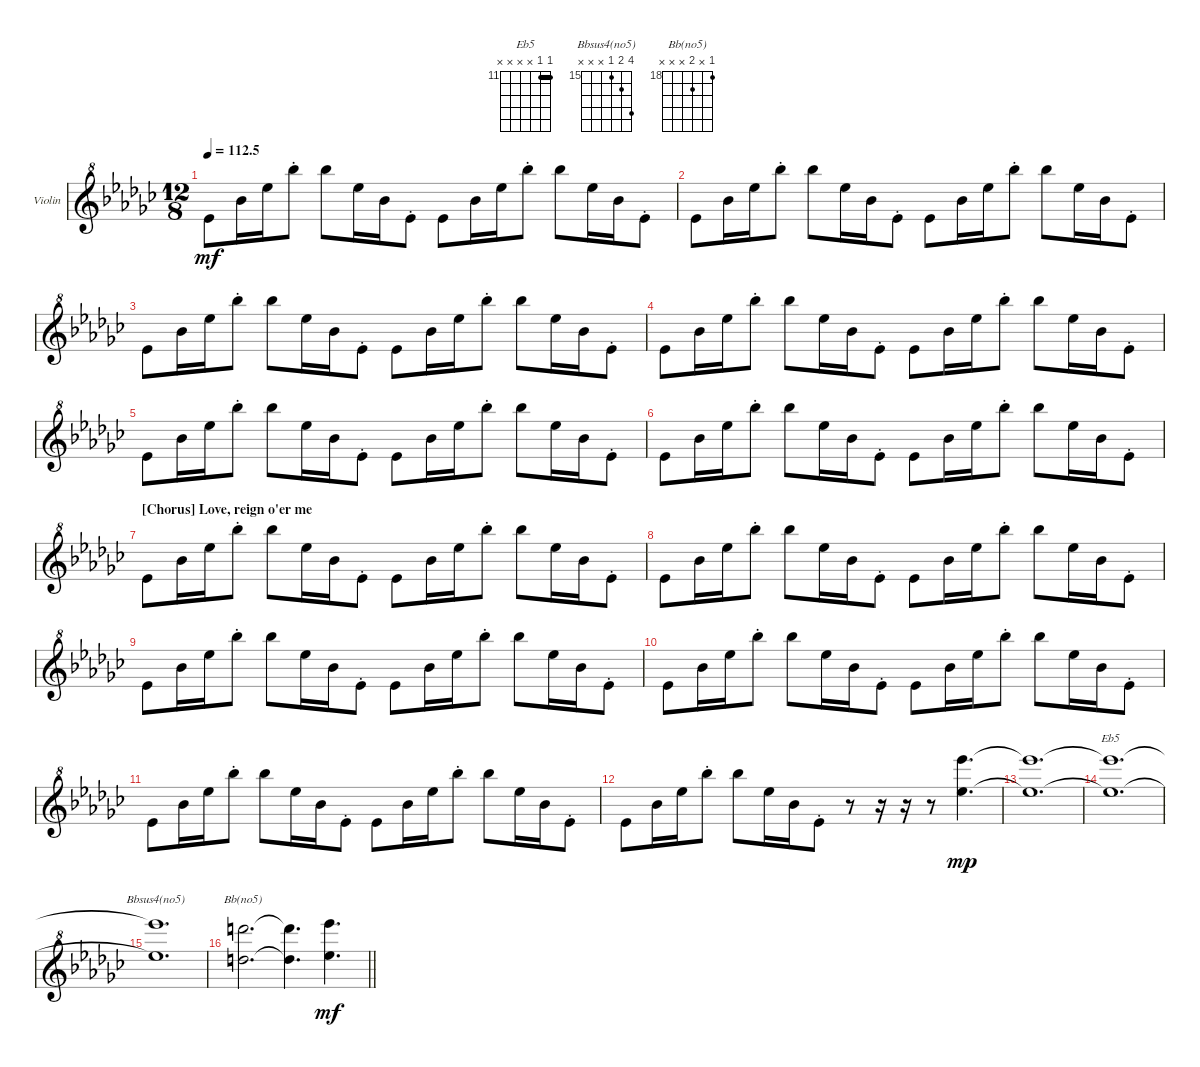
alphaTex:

\bracketExtendMode groupsimilarinstruments
\firstSystemTrackNameOrientation horizontal
\otherSystemsTrackNameOrientation horizontal
\track ("Violin/Synth" "Violin") {instrument electricguitarclean}
\staff {score}
\tuning (E4 B3 G3 D3 A2 E2)
\chord ("Eb5" 11 11 x x x x) {firstfret 11 barre 11}
\chord ("Bbsus4(no5)" 18 16 15 x x x) {firstfret 15}
\chord ("Bb(no5)" 18 x 19 x x x) {firstfret 18}
\ts (12 8)
\tempo
112.5
\accidentals auto
\clef g2
\ottava 8va
\simile none
\ks ebminor
13.4.8{dy mf} 11.2.16 11.1.16 18.1{st}.8 18.1.8 16.2.16 15.3.16 13.4{st}.8 13.4.8 11.2.16 11.1.16 18.1{st}.8 18.1.8 16.2.16 15.3.16 13.4{st}.8 |
13.4.8 11.2.16 11.1.16 18.1{st}.8 18.1.8 16.2.16 15.3.16 13.4{st}.8 13.4.8 11.2.16 11.1.16 18.1{st}.8 18.1.8 16.2.16 15.3.16 13.4{st}.8 |
13.4.8 11.2.16 11.1.16 18.1{st}.8 18.1.8 16.2.16 15.3.16 13.4{st}.8 13.4.8 11.2.16 11.1.16 18.1{st}.8 18.1.8 16.2.16 15.3.16 13.4{st}.8 |
13.4.8 11.2.16 11.1.16 18.1{st}.8 18.1.8 16.2.16 15.3.16 13.4{st}.8 13.4.8 11.2.16 11.1.16 18.1{st}.8 18.1.8 16.2.16 15.3.16 13.4{st}.8 |
13.4.8 11.2.16 11.1.16 18.1{st}.8 18.1.8 16.2.16 15.3.16 13.4{st}.8 13.4.8 11.2.16 11.1.16 18.1{st}.8 18.1.8 16.2.16 15.3.16 13.4{st}.8 |
13.4.8 11.2.16 11.1.16 18.1{st}.8 18.1.8 16.2.16 15.3.16 13.4{st}.8 13.4.8 11.2.16 11.1.16 18.1{st}.8 18.1.8 16.2.16 15.3.16 13.4{st}.8 |
\section ("" "[Chorus] Love, reign o'er me")
13.4.8 11.2.16 11.1.16 18.1{st}.8 18.1.8 16.2.16 15.3.16 13.4{st}.8 13.4.8 11.2.16 11.1.16 18.1{st}.8 18.1.8 16.2.16 15.3.16 13.4{st}.8 |
13.4.8 11.2.16 11.1.16 18.1{st}.8 18.1.8 16.2.16 15.3.16 13.4{st}.8 13.4.8 11.2.16 11.1.16 18.1{st}.8 18.1.8 16.2.16 15.3.16 13.4{st}.8 |
13.4.8 11.2.16 11.1.16 18.1{st}.8 18.1.8 16.2.16 15.3.16 13.4{st}.8 13.4.8 11.2.16 11.1.16 18.1{st}.8 18.1.8 16.2.16 15.3.16 13.4{st}.8 |
13.4.8 11.2.16 11.1.16 18.1{st}.8 18.1.8 16.2.16 15.3.16 13.4{st}.8 13.4.8 11.2.16 11.1.16 18.1{st}.8 18.1.8 16.2.16 15.3.16 13.4{st}.8 |
13.4.8 11.2.16 11.1.16 18.1{st}.8 18.1.8 16.2.16 15.3.16 13.4{st}.8 13.4.8 11.2.16 11.1.16 18.1{st}.8 18.1.8 16.2.16 15.3.16 13.4{st}.8 |
13.4.8 11.2.16 11.1.16 18.1{st}.8 18.1.8 16.2.16 15.3.16 13.4{st}.8 r.8 r.16 r.16 r.8 (11.1 28.2).4{d dy mp} |
(11.1{t} 28.2{t}).1{d} |
(11.1{t} 28.2{t}).1{d ch "Eb5"} |
(11.1{t} 28.2{t}).1{d ch "Bbsus4(no5)"} |
\barLineRight lightlight
(10.1 27.2).2{d ch "Bb(no5)"} (10.1{t} 27.2{t}).4{d} (11.1 28.2).4{d dy mf}
